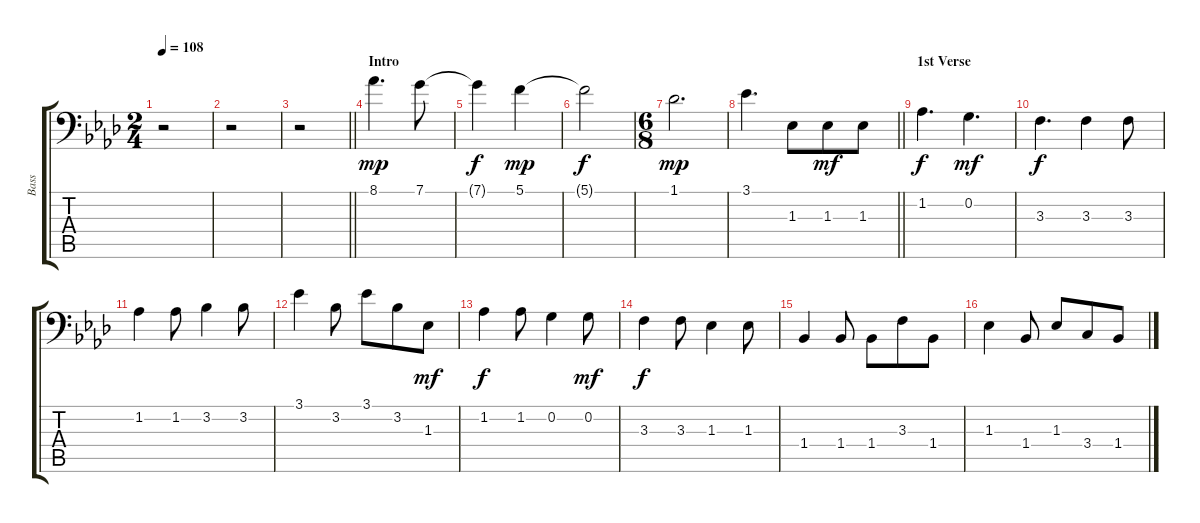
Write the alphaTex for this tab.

\track ("Bass" "Bass") {instrument electricbassfinger}
\staff {score tabs}
\tuning (C3 G2 D2 A1 E1 B0) {hide}
\ts (2 4)
\tempo 108
\clef f4
\ks ab
r.2{dy mp instrument electricbassfinger} |
r.2 |
\barLineRight lightlight
r.2 |
\section ("" "Intro")
8.1.4{d} 7.1.8 |
7.1{t}.4{dy f} 5.1.4{dy mp} |
5.1{t}.2{dy f} |
\ts (6 8)
1.1.2{d dy mp} |
\barLineRight lightlight
3.1.4{d} 1.3.8 1.3.8{dy mf} 1.3.8 |
\section ("" "1st Verse")
1.2.4{d dy f} 0.2.4{d dy mf} |
3.3.4{d dy f} 3.3.4 3.3.8 |
1.2.4 1.2.8 3.2.4 3.2.8 |
3.1.4 3.2.8 3.1.8 3.2.8 1.3.8{dy mf} |
1.2.4{dy f} 1.2.8 0.2.4 0.2.8{dy mf} |
3.3.4{dy f} 3.3.8 1.3.4 1.3.8 |
1.4.4 1.4.8 1.4.8 3.3.8 1.4.8 |
1.3.4 1.4.8 1.3.8 3.4.8 1.4.8
